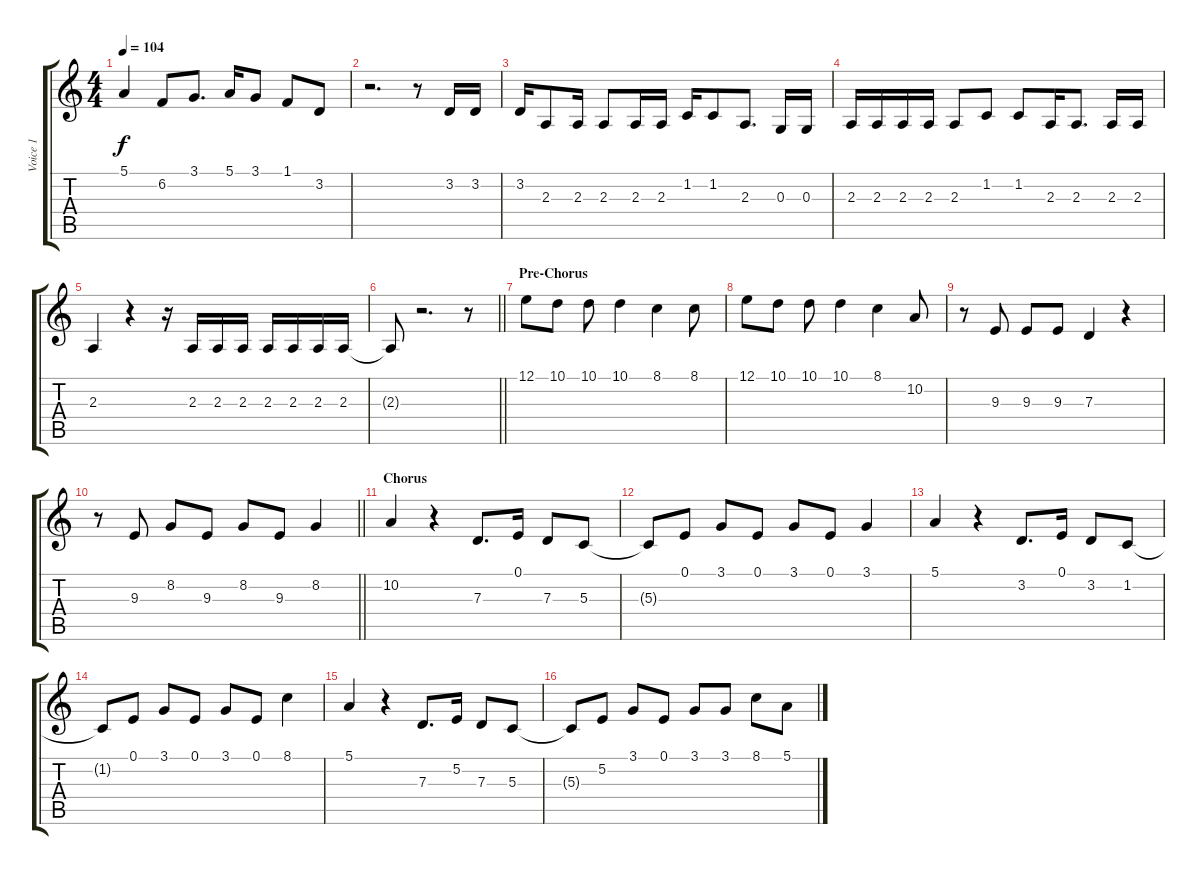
\track ("Voice 1" "Voice 1") {instrument lead2sawtooth}
\staff {score tabs}
\tuning (E4 B3 G3 D3 A2 E2) {hide}
\ts (4 4)
\tempo 104
\clef g2
\ks c
5.1.4{dy f} 6.2.8 3.1.8{d} 5.1.16 3.1.8 1.1.8 3.2.8 |
r.2{d} r.8 3.2.16 3.2.16 |
3.2.16 2.3.8 2.3.16 2.3.8 2.3.16 2.3.16 1.2.16 1.2.8 2.3.8{d} 0.3.16 0.3.16 |
2.3.16 2.3.16 2.3.16 2.3.16 2.3.8 1.2.8 1.2.8 2.3.16 2.3.8{d} 2.3.16 2.3.16 |
2.3.4 r.4 r.16 2.3.16 2.3.16 2.3.16 2.3.16 2.3.16 2.3.16 2.3.16 |
\barLineRight lightlight
2.3{t}.8 r.2{d} r.8 |
\section ("" "Pre-Chorus")
12.1.8 10.1.8 10.1.8 10.1.4 8.1.4 8.1.8 |
12.1.8 10.1.8 10.1.8 10.1.4 8.1.4 10.2.8 |
r.8 9.3.8 9.3.8 9.3.8 7.3.4 r.4 |
\barLineRight lightlight
r.8 9.3.8 8.2.8 9.3.8 8.2.8 9.3.8 8.2.4 |
\section ("" "Chorus")
10.2.4 r.4 7.3.8{d} 0.1.16 7.3.8 5.3.8 |
5.3{t}.8 0.1.8 3.1.8 0.1.8 3.1.8 0.1.8 3.1.4 |
5.1.4 r.4 3.2.8{d} 0.1.16 3.2.8 1.2.8 |
1.2{t}.8 0.1.8 3.1.8 0.1.8 3.1.8 0.1.8 8.1.4 |
5.1.4 r.4 7.3.8{d} 5.2.16 7.3.8 5.3.8 |
5.3{t}.8 5.2.8 3.1.8 0.1.8 3.1.8 3.1.8 8.1.8 5.1.8
